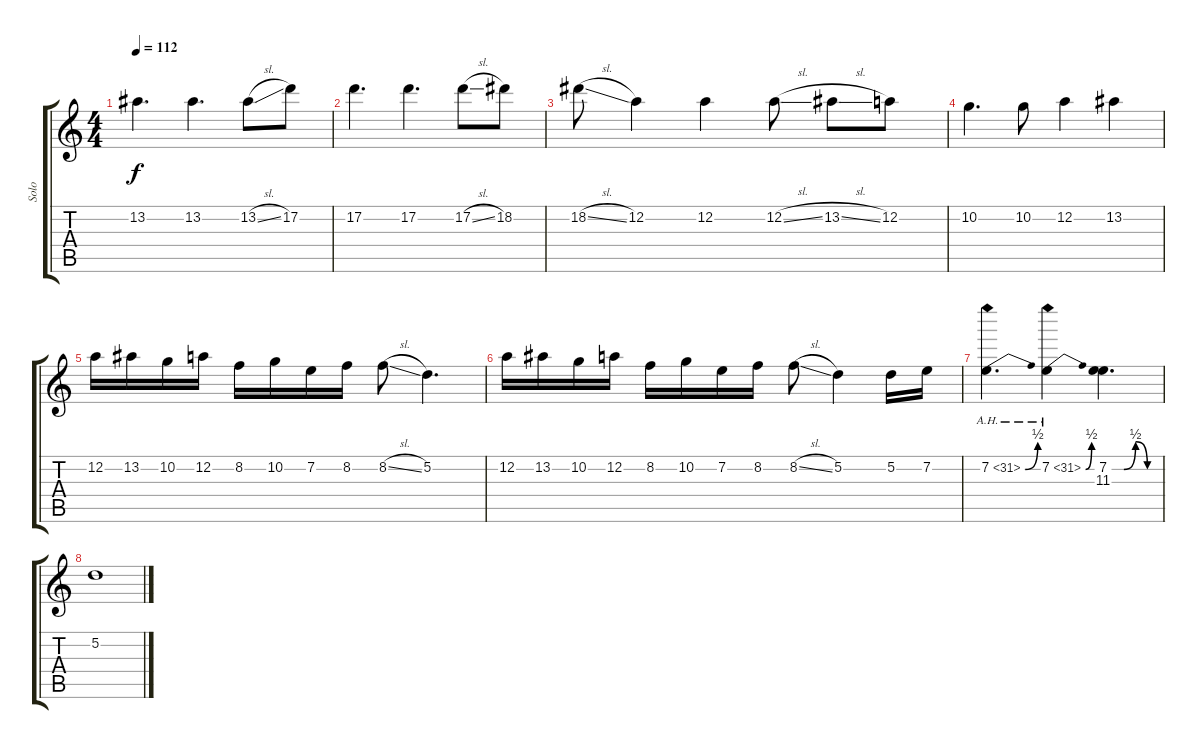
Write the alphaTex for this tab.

\track ("Solo" "Solo") {instrument overdrivenguitar}
\staff {score tabs}
\tuning (D4 A3 F3 C3 G2 D2) {hide}
\ts (4 4)
\tempo 112
\clef g2
\ks c
13.2.4{d dy f} 13.2.4{d} 13.2{sl}.8 17.2.8 |
17.2.4{d} 17.2.4{d} 17.2{sl}.8 18.2.8 |
18.2{sl}.8 12.2.4 12.2.4 12.2{sl}.8 13.2{sl}.8 12.2.8 |
10.2.4{d} 10.2.8 12.2.4 13.2.4 |
12.2.16 13.2.16 10.2.16 12.2.16 8.2.16 10.2.16 7.2.16 8.2.16 8.2{sl}.8 5.2.4{d} |
12.2.16 13.2.16 10.2.16 12.2.16 8.2.16 10.2.16 7.2.16 8.2.16 8.2{sl}.8 5.2.4 5.2.16 7.2.16 |
7.2{be (bend 0 0 60 2) ah 24}.4{d} 7.2{be (bend 0 0 60 2) ah 24}.4 (7.2{be (custom 0 0 15 0 30 2 45 0 60 0)} 11.3).4{d} |
5.2.1
